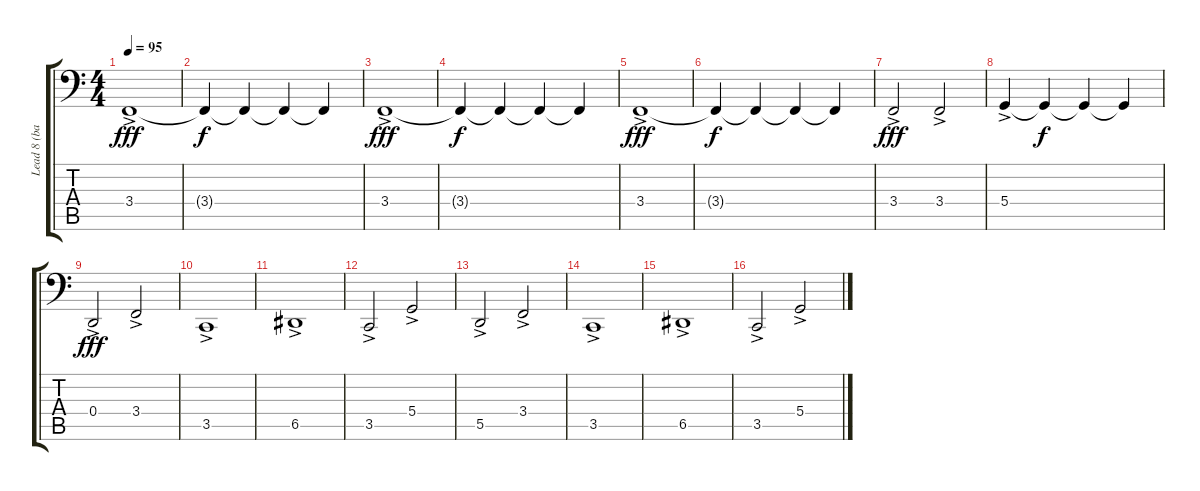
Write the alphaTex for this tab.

\track ("Lead 8 (bass+lead)" "Lead 8 (ba") {instrument lead8bassandlead}
\staff {score tabs}
\tuning (E3 B2 G2 D2 A1 E1) {hide}
\ts (4 4)
\tempo 95
\clef f4
\ks c
3.4{ac}.1{dy fff volume 0} |
3.4{t}.4{dy f} 3.4{t}.4 3.4{t}.4 3.4{t}.4{volume 10} |
3.4{ac}.1{dy fff volume 0} |
3.4{t}.4{dy f} 3.4{t}.4 3.4{t}.4 3.4{t}.4{volume 10} |
3.4{ac}.1{dy fff volume 0} |
3.4{t}.4{dy f} 3.4{t}.4 3.4{t}.4 3.4{t}.4{volume 10} |
3.4{ac}.2{dy fff} 3.4{ac}.2 |
5.4{ac}.4 5.4{t}.4{dy f} 5.4{t}.4 5.4{t}.4{volume 10} |
0.4{ac}.2{dy fff} 3.4{ac}.2 |
3.5{ac}.1 |
6.5{ac}.1 |
3.5{ac}.2 5.4{ac}.2 |
5.5{ac}.2 3.4{ac}.2 |
3.5{ac}.1 |
6.5{ac}.1 |
3.5{ac}.2 5.4{ac}.2
